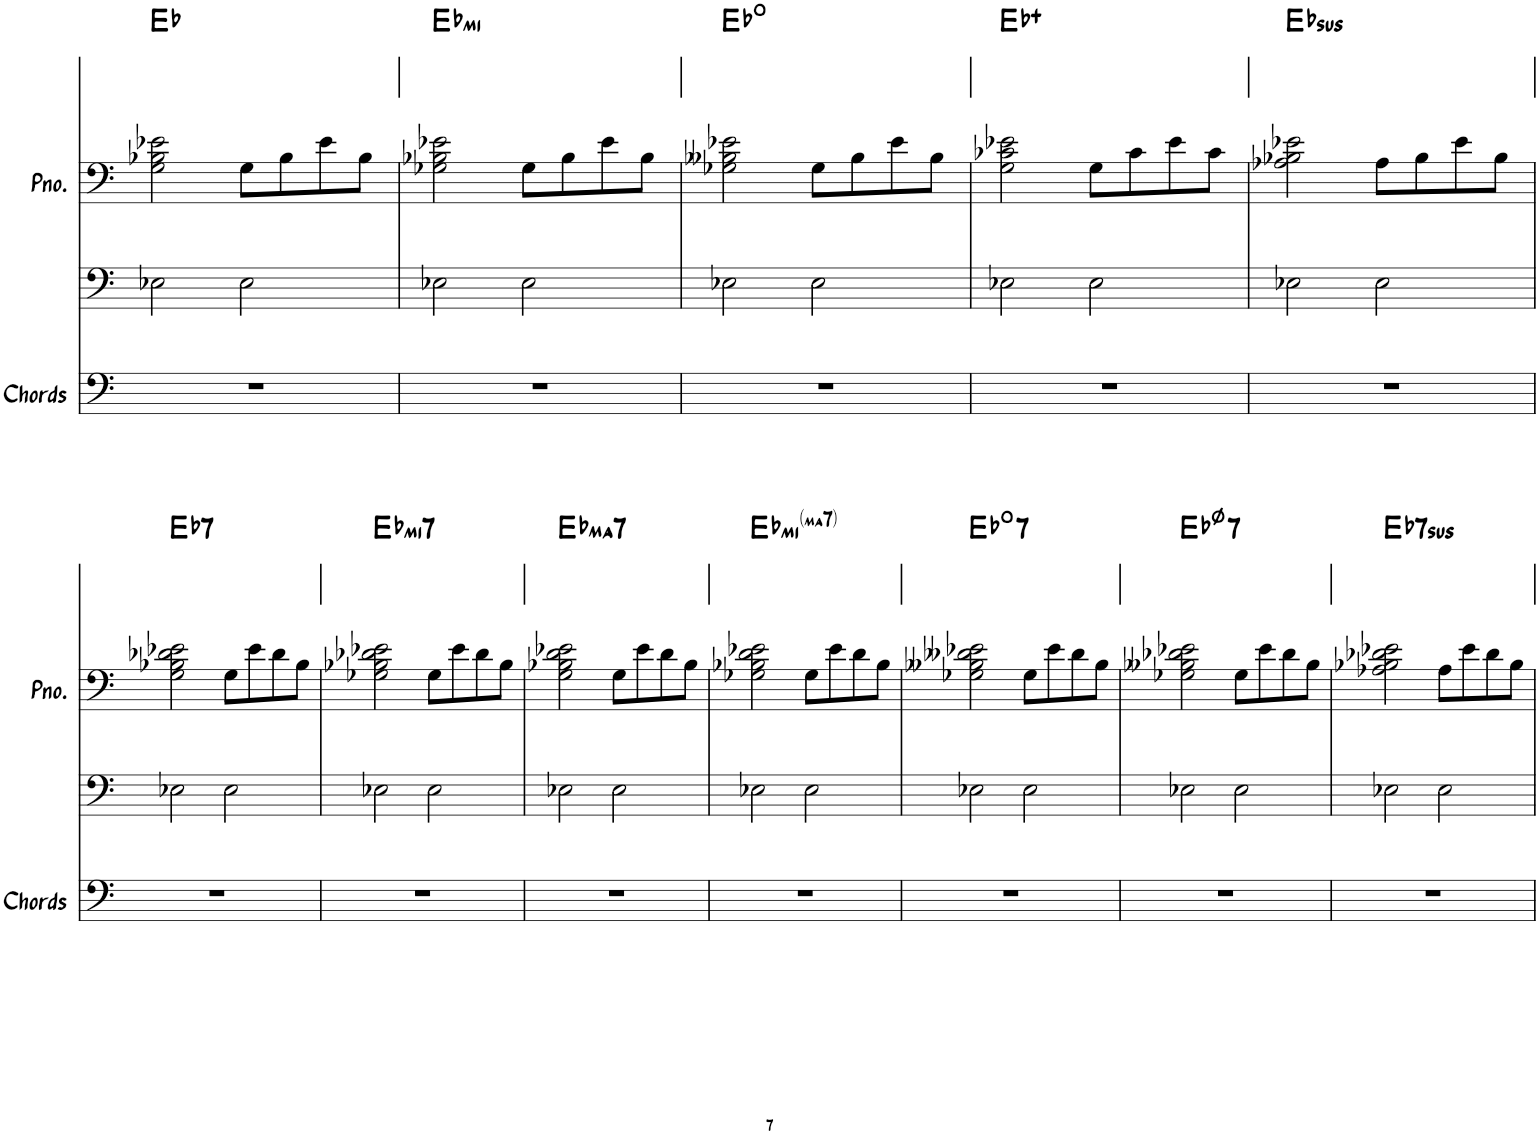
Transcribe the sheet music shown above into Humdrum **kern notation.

**kern	**kern	**kern	**kern	**harte
*part2	*part1	*part1	*part1	*part1
*staff4	*staff3	*staff2	*staff1	*
*I"Chords	*I"Piano	*	*	*
*I'Chords	*I'Pno.	*	*	*
!!LO:PB:g=z
*clefF4	*clefF4	*clefF4	*clefG2	*
*k[]	*k[]	*k[]	*k[]	*
*M4/4	*M4/4	*M4/4	*M4/4	*
=61	=61	=61	=61	=61
1r	2E-X\	2G\ 2B-X\ 2e-X\	1ryy	Eb:maj
.	2E-\	8G\L	.	.
.	.	8B-\	.	.
.	.	8e-\	.	.
.	.	8B-\J	.	.
=62	=62	=62	=62	=62
!	!	!	!	!LO:H:kt=mi
1r	2E-X\	2G-X\ 2B-X\ 2e-X\	1ryy	Eb:min
.	2E-\	8G-\L	.	.
.	.	8B-\	.	.
.	.	8e-\	.	.
.	.	8B-\J	.	.
=63	=63	=63	=63	=63
1r	2E-X\	2G-X\ 2B--X\ 2e-X\	1ryy	Eb:dim
.	2E-\	8G-\L	.	.
.	.	8B--\	.	.
.	.	8e-\	.	.
.	.	8B--\J	.	.
=64	=64	=64	=64	=64
1r	2E-X\	2G\ 2c-X\ 2e-X\	1ryy	Eb:aug
.	2E-\	8G\L	.	.
.	.	8c-\	.	.
.	.	8e-\	.	.
.	.	8c-\J	.	.
=65	=65	=65	=65	=65
!	!	!	!	!LO:H:kt=sus
1r	2E-X\	2A-X\ 2B-X\ 2e-X\	1ryy	Eb:sus4
.	2E-\	8A-\L	.	.
.	.	8B-\	.	.
.	.	8e-\	.	.
.	.	8B-\J	.	.
!!LO:LB:g=z
=66	=66	=66	=66	=66
!	!	!	!	!LO:H:kt=7
1r	2E-X\	2G\ 2B-X\ 2d-X\ 2e-X\	1ryy	Eb:7
.	2E-\	8G\L	.	.
.	.	8e-\	.	.
.	.	8d-\	.	.
.	.	8B-\J	.	.
=67	=67	=67	=67	=67
!	!	!	!	!LO:H:kt=mi7
1r	2E-X\	2G-X\ 2B-X\ 2d-X\ 2e-X\	1ryy	Eb:min7
.	2E-\	8G-\L	.	.
.	.	8e-\	.	.
.	.	8d-\	.	.
.	.	8B-\J	.	.
=68	=68	=68	=68	=68
!	!	!	!	!LO:H:kt=ma7
1r	2E-X\	2G\ 2B-X\ 2d\ 2e-X\	1ryy	Eb:maj7
.	2E-\	8G\L	.	.
.	.	8e-\	.	.
.	.	8d\	.	.
.	.	8B-\J	.	.
=69	=69	=69	=69	=69
!	!	!	!	!LO:H:kt=mima7
1r	2E-X\	2G-X\ 2B-X\ 2d\ 2e-X\	1ryy	Eb:minmaj7
.	2E-\	8G-\L	.	.
.	.	8e-\	.	.
.	.	8d\	.	.
.	.	8B-\J	.	.
=70	=70	=70	=70	=70
!	!	!	!	!LO:H:kt=7
1r	2E-X\	2G-X\ 2B--X\ 2d--X\ 2e-X\	1ryy	Eb:dim7
.	2E-\	8G-\L	.	.
.	.	8e-\	.	.
.	.	8d--\	.	.
.	.	8B--\J	.	.
=71	=71	=71	=71	=71
!	!	!	!	!LO:H:kt=7
1r	2E-X\	2G-X\ 2B--X\ 2d-X\ 2e-X\	1ryy	Eb:hdim7
.	2E-\	8G-\L	.	.
.	.	8e-\	.	.
.	.	8d-\	.	.
.	.	8B--\J	.	.
=72	=72	=72	=72	=72
!	!	!	!	!LO:H:kt=7sus
1r	2E-X\	2A-X\ 2B-X\ 2d-X\ 2e-X\	1ryy	Eb:sus4(7)
.	2E-\	8A-\L	.	.
.	.	8e-\	.	.
.	.	8d-\	.	.
.	.	8B-\J	.	.
=	=	=	=	=
*-	*-	*-	*-	*-
